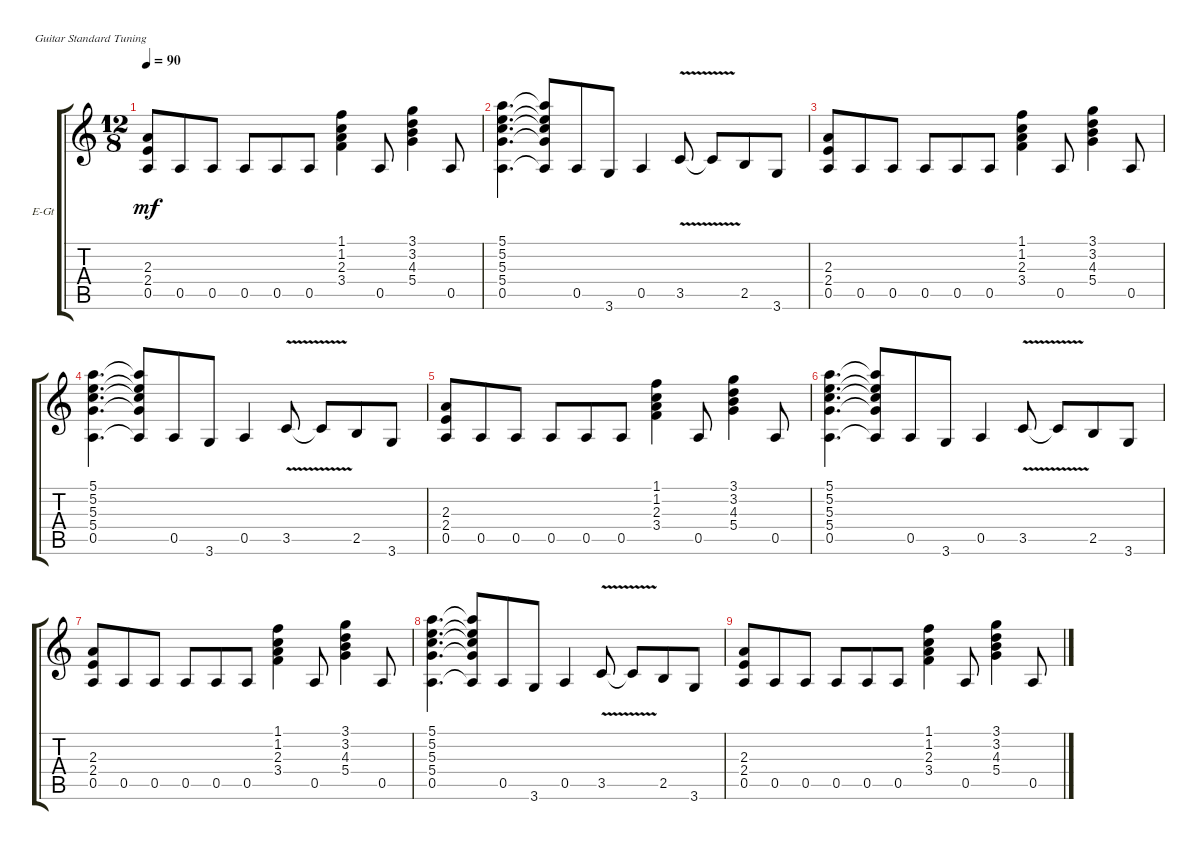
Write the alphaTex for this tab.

\defaultSystemsLayout 4
\bracketExtendMode groupsimilarinstruments
\firstSystemTrackNameOrientation horizontal
\otherSystemsTrackNameOrientation horizontal
\track ("VINNIE VINCENT" "E-Gt") {solo instrument distortionguitar}
\staff {score tabs}
\tuning (E4 B3 G3 D3 A2 E2)
\ts (12 8)
\tempo 90
\clef g2
\ks c
(0.5 2.4 2.3).8{dy mf} 0.5.8 0.5.8 0.5.8 0.5.8 0.5.8 (3.4 2.3 1.2 1.1).4 0.5.8 (5.4 4.3 3.2 3.1).4 0.5.8 |
(0.5 5.4 5.3 5.2 5.1).4{d beam invert} (0.5{t} 5.4{t} 5.3{t} 5.2{t} 5.1{t}).8 0.5.8 3.6.8 0.5.4 3.5{v}.8 3.5{v t}.8 2.5.8 3.6.8 |
(0.5 2.4 2.3).8 0.5.8 0.5.8 0.5.8 0.5.8 0.5.8 (3.4 2.3 1.2 1.1).4 0.5.8 (5.4 4.3 3.2 3.1).4 0.5.8 |
(0.5 5.4 5.3 5.2 5.1).4{d beam invert} (0.5{t} 5.4{t} 5.3{t} 5.2{t} 5.1{t}).8 0.5.8 3.6.8 0.5.4 3.5{v}.8 3.5{v t}.8 2.5.8 3.6.8 |
(0.5 2.4 2.3).8 0.5.8 0.5.8 0.5.8 0.5.8 0.5.8 (3.4 2.3 1.2 1.1).4 0.5.8 (5.4 4.3 3.2 3.1).4 0.5.8 |
(0.5 5.4 5.3 5.2 5.1).4{d beam invert} (0.5{t} 5.4{t} 5.3{t} 5.2{t} 5.1{t}).8 0.5.8 3.6.8 0.5.4 3.5{v}.8 3.5{v t}.8 2.5.8 3.6.8 |
(0.5 2.4 2.3).8 0.5.8 0.5.8 0.5.8 0.5.8 0.5.8 (3.4 2.3 1.2 1.1).4 0.5.8 (5.4 4.3 3.2 3.1).4 0.5.8 |
(0.5 5.4 5.3 5.2 5.1).4{d beam invert} (0.5{t} 5.4{t} 5.3{t} 5.2{t} 5.1{t}).8 0.5.8 3.6.8 0.5.4 3.5{v}.8 3.5{v t}.8 2.5.8 3.6.8 |
(0.5 2.4 2.3).8 0.5.8 0.5.8 0.5.8 0.5.8 0.5.8 (3.4 2.3 1.2 1.1).4 0.5.8 (5.4 4.3 3.2 3.1).4 0.5.8
